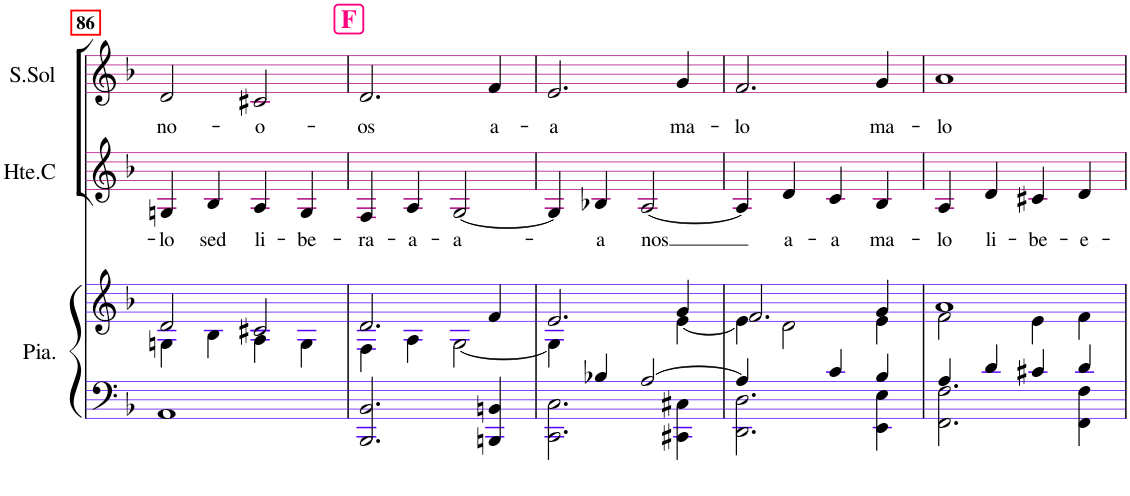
**kern	**kern	**kern	**text	**kern	**text
*part3	*part3	*part2	*part2	*part1	*part1
*staff4	*staff3	*staff2	*staff2	*staff1	*staff1
*I"Piano	*	*I"Hte-Contre	*	*I"Soprane Sol.	*
*I'Pia.	*	*I'Hte.C	*	*I'S.Sol	*
!!LO:PB:g=z
*clefF4	*clefG2	*clefG2	*	*clefG2	*
*k[b-]	*k[b-]	*k[b-]	*	*k[b-]	*
*M4/4	*M4/4	*M4/4	*	*M4/4	*
=86	=86	=86	=86	=86	=86
*	*^	*	*	*	*
!	!	!	!	!LO:LY:b	!	!LO:LY:b
1AA	2d/	4Gn\	4Gn/	-lo	2d/	no-
!	!	!	!	!LO:LY:b	!	!
.	.	4B-\	4B-/	sed	.	.
!	!	!	!	!LO:LY:b	!	!LO:LY:b
.	2c#X/	4A\	4A/	li-	2c#X/	-o-
!	!	!	!	!LO:LY:b	!	!
.	.	4G\	4G/	-be-	.	.
!!LO:REH:place=s1:a:B:cj:color=#FF007F:fs=14:t=F
=87	=87	=87	=87	=87	=87	=87
!	!	!	!	!LO:LY:b	!	!LO:LY:b
2.BBB-/ 2.BB-/	2.d/	4F\	4F/	-ra-	2.d/	-os
!	!	!	!	!LO:LY:b	!	!
.	.	4A\	4A/	-a-	.	.
!	!	!	!	!LO:LY:b	!	!
.	.	[2G\	[2G/	-a-	.	.
!	!	!	!	!	!	!LO:LY:b
4BBBn/ 4BBn/	4f/	.	.	.	4f/	a-
=88	=88	=88	=88	=88	=88	=88
*^	*	*	*	*	*	*
!	!	!	!	!	!	!	!LO:LY:b
2.CC\ 2.C\	4ryy	2.e/	4G\]	4G/]	.	2.e/	-a
!	!	!	!	!	!LO:LY:b	!	!
.	4B-X/	.	2ryy	4B-X/	-a	.	.
!	!	!	!	!	!LO:LY:b	!	!
.	[2A/	.	.	[2A/	nos	.	.
!	!	!	!	!	!	!	!LO:LY:b
4CC#X\ 4C#X\	.	4g/	[4e\	.	.	4g/	ma-
=89	=89	=89	=89	=89	=89	=89	=89
!	!	!	!	!	!	!	!LO:LY:b
2.DD\ 2.D\	4A/]	2.f/	4e\]	4A/]	.	2.f/	-lo
!	!	!	!	!	!LO:LY:b	!	!
.	4ryy	.	2d\	4d/	a-	.	.
!	!	!	!	!	!LO:LY:b	!	!
.	4c/	.	.	4c/	-a	.	.
!	!	!	!	!	!LO:LY:b	!	!LO:LY:b
4EE\ 4E\	4B-/	4g/	4e\	4B-/	ma-	4g/	ma-
=90	=90	=90	=90	=90	=90	=90	=90
!	!	!	!	!	!LO:LY:b	!	!LO:LY:b
2.FF\ 2.F\	4A/	1a	2f\	4A/	-lo	1a	-lo
!	!	!	!	!	!LO:LY:b	!	!
.	4d/	.	.	4d/	li-	.	.
!	!	!	!	!	!LO:LY:b	!	!
.	4c#X/	.	4e\	4c#X/	-be-	.	.
!	!	!	!	!	!LO:LY:b	!	!
4FF\ 4F\	4d/	.	4f\	4d/	-e-	.	.
*v	*v	*	*	*	*	*	*
*	*v	*v	*	*	*	*
=	=	=	=	=	=
*-	*-	*-	*-	*-	*-
